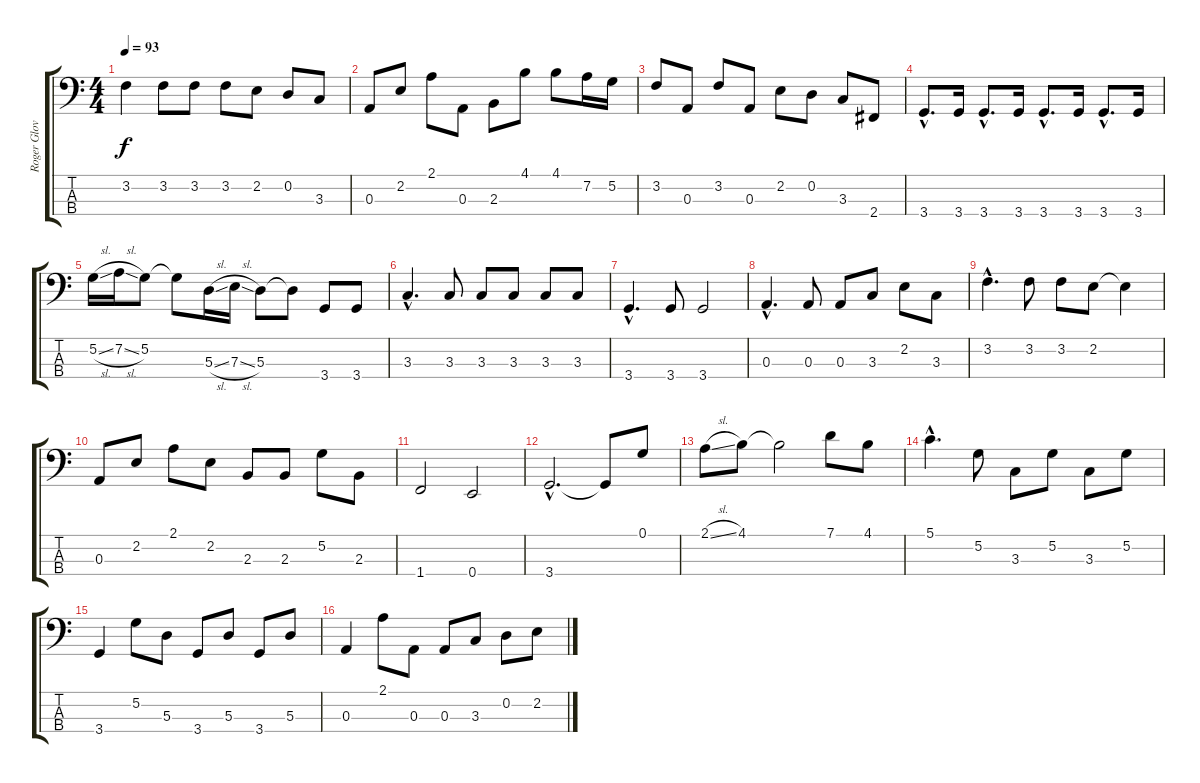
\track ("Roger Glover (bass guitar)" "Roger Glov") {instrument electricbassfinger}
\staff {score tabs}
\tuning (G2 D2 A1 E1) {hide}
\ts (4 4)
\tempo 93
\clef f4
\ks c
3.2.4{dy f} 3.2.8 3.2.8 3.2.8 2.2.8 0.2.8 3.3.8 |
0.3.8 2.2.8 2.1.8 0.3.8 2.3.8 4.1.8 4.1.8 7.2.16 5.2.16 |
3.2.8 0.3.8 3.2.8 0.3.8 2.2.8 0.2.8 3.3.8 2.4.8 |
3.4{hac}.8{d} 3.4.16 3.4{hac}.8{d} 3.4.16 3.4{hac}.8{d} 3.4.16 3.4{hac}.8{d} 3.4.16 |
5.2{sl}.16 7.2{sl}.16 5.2.8 5.2{t}.8 5.3{sl}.16 7.3{sl}.16 5.3.8 5.3{t}.8 3.4.8 3.4.8 |
3.3{hac}.4{d} 3.3.8 3.3.8 3.3.8 3.3.8 3.3.8 |
3.4{hac}.4{d} 3.4.8 3.4.2 |
0.3{hac}.4{d} 0.3.8 0.3.8 3.3.8 2.2.8 3.3.8 |
3.2{hac}.4{d} 3.2.8 3.2.8 2.2.8 2.2{t}.4 |
0.3.8 2.2.8 2.1.8 2.2.8 2.3.8 2.3.8 5.2.8 2.3.8 |
1.4.2 0.4.2 |
3.4{hac}.2{d} 3.4{t}.8 0.1.8 |
2.1{sl}.8 4.1.8 4.1{t}.2 7.1.8 4.1.8 |
5.1{hac}.4{d} 5.2.8 3.3.8 5.2.8 3.3.8 5.2.8 |
3.4.4 5.2.8 5.3.8 3.4.8 5.3.8 3.4.8 5.3.8 |
0.3.4 2.1.8 0.3.8 0.3.8 3.3.8 0.2.8 2.2.8
